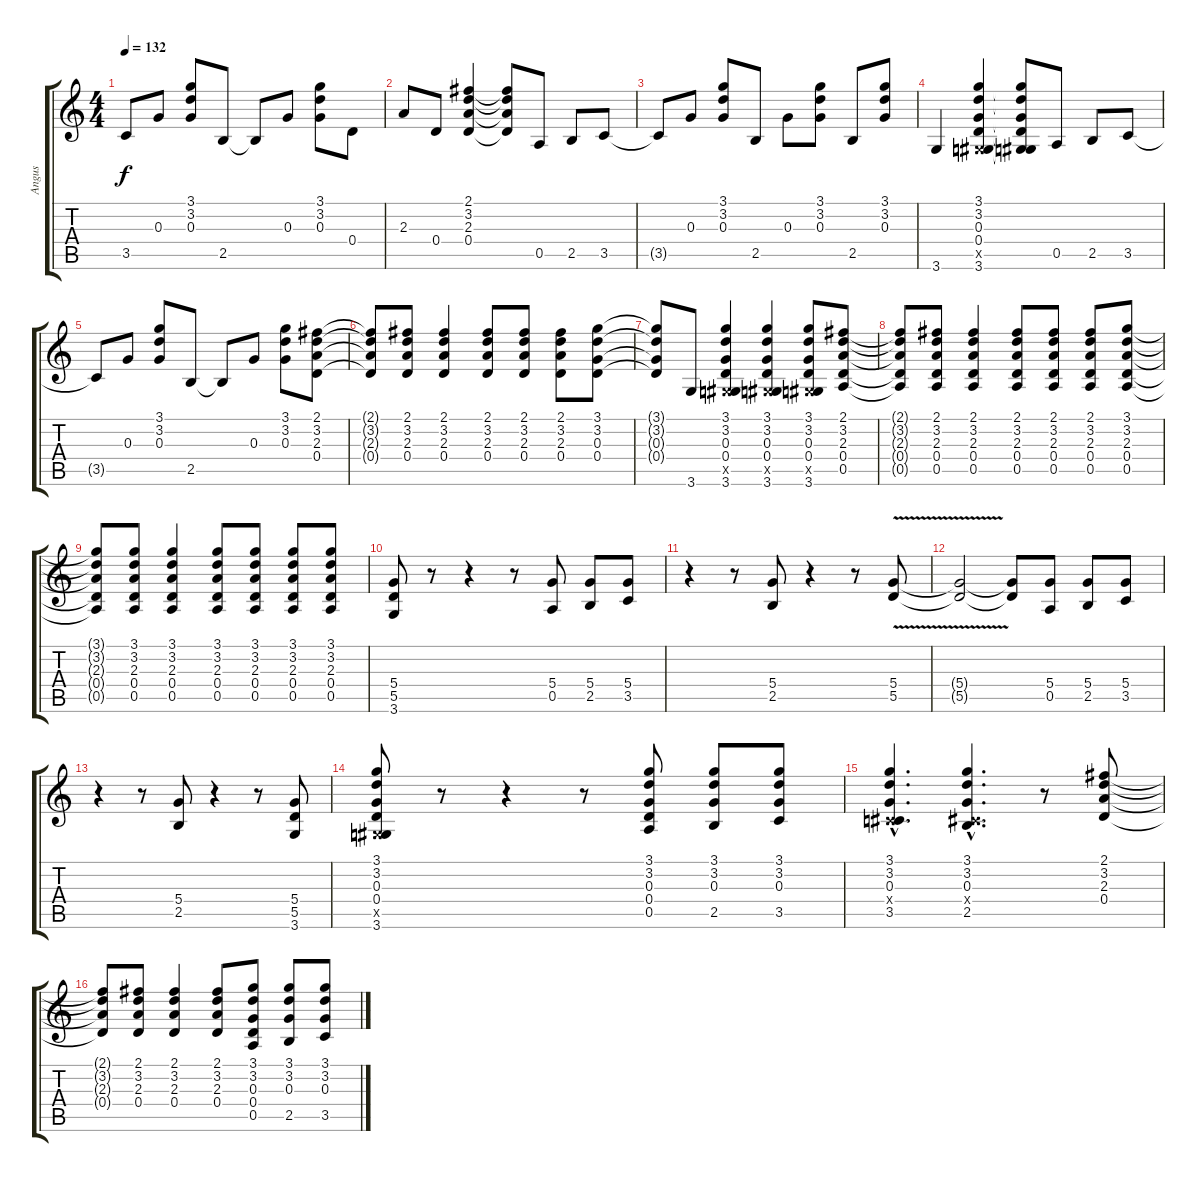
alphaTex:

\track ("Angus" "Angus") {instrument distortionguitar}
\staff {score tabs}
\tuning (E4 B3 G3 D3 A2 E2) {hide}
\ts (4 4)
\tempo 132
\clef g2
\ks c
3.5{t}.8{dy f} 0.3.8 (3.1 3.2 0.3).8 2.5.8 2.5{t}.8 0.3.8 (3.1 3.2 0.3).8 0.4.8 |
2.3.8 0.4.8 (2.1 3.2 2.3 0.4).4 (2.1{t} 3.2{t} 2.3{t} 0.4{t}).8 0.5.8 2.5.8 3.5.8 |
3.5{t}.8 0.3.8 (3.1 3.2 0.3).8 2.5.8 0.3.8 (3.1 3.2 0.3).8 2.5.8 (3.1 3.2 0.3).8 |
3.6.4 (3.1 3.2 0.3 0.4 -1.5{x} 3.6).4 (3.1{t} 3.2{t} 0.3{t} 0.4{t} -1.5{t} 3.6{t}).8 0.5.8 2.5.8 3.5.8 |
3.5{t}.8 0.3.8 (3.1 3.2 0.3).8 2.5.8 2.5{t}.8 0.3.8 (3.1 3.2 0.3).8 (2.1 3.2 2.3 0.4).8 |
(2.1{t} 3.2{t} 2.3{t} 0.4{t}).8 (2.1 3.2 2.3 0.4).8 (2.1 3.2 2.3 0.4).4 (2.1 3.2 2.3 0.4).8 (2.1 3.2 2.3 0.4).8 (2.1 3.2 2.3 0.4).8 (3.1 3.2 0.3 0.4).8 |
(3.1{t} 3.2{t} 0.3{t} 0.4{t}).8 3.6.8 (3.1 3.2 0.3 0.4 -1.5{x} 3.6).4 (3.1 3.2 0.3 0.4 -1.5{x} 3.6).4 (3.1 3.2 0.3 0.4 -1.5{x} 3.6).8 (2.1 3.2 2.3 0.4 0.5).8 |
(2.1{t} 3.2{t} 2.3{t} 0.4{t} 0.5{t}).8 (2.1 3.2 2.3 0.4 0.5).8 (2.1 3.2 2.3 0.4 0.5).4 (2.1 3.2 2.3 0.4 0.5).8 (2.1 3.2 2.3 0.4 0.5).8 (2.1 3.2 2.3 0.4 0.5).8 (3.1 3.2 2.3 0.4 0.5).8 |
(3.1{t} 3.2{t} 2.3{t} 0.4{t} 0.5{t}).8 (3.1 3.2 2.3 0.4 0.5).8 (3.1 3.2 2.3 0.4 0.5).4 (3.1 3.2 2.3 0.4 0.5).8 (3.1 3.2 2.3 0.4 0.5).8 (3.1 3.2 2.3 0.4 0.5).8 (3.1 3.2 2.3 0.4 0.5).8 |
(5.4 5.5 3.6).8 r.8 r.4 r.8 (5.4 0.5).8 (5.4 2.5).8 (5.4 3.5).8 |
r.4 r.8 (5.4 2.5).8 r.4 r.8 (5.4{v} 5.5{v}).8 |
(5.4{t} 5.5{t}).2 (5.4{t} 5.5{t}).8 (5.4 0.5).8 (5.4 2.5).8 (5.4 3.5).8 |
r.4 r.8 (5.4 2.5).8 r.4 r.8 (5.4 5.5 3.6).8 |
(3.1 3.2 0.3 0.4 -1.5{x} 3.6).8 r.8 r.4 r.8 (3.1 3.2 0.3 0.4 0.5).8 (3.1 3.2 0.3 2.5).8 (3.1 3.2 0.3 3.5).8 |
(3.1{hac} 3.2{hac} 0.3{hac} -1.4{hac x} 3.5{hac}).4{d} (3.1{hac} 3.2{hac} 0.3{hac} -1.4{hac x} 2.5{hac}).4{d} r.8 (2.1 3.2 2.3 0.4).8 |
(2.1{t} 3.2{t} 2.3{t} 0.4{t}).8 (2.1 3.2 2.3 0.4).8 (2.1 3.2 2.3 0.4).4 (2.1 3.2 2.3 0.4).8 (3.1 3.2 0.3 0.4 0.5).8 (3.1 3.2 0.3 2.5).8 (3.1 3.2 0.3 3.5).8
